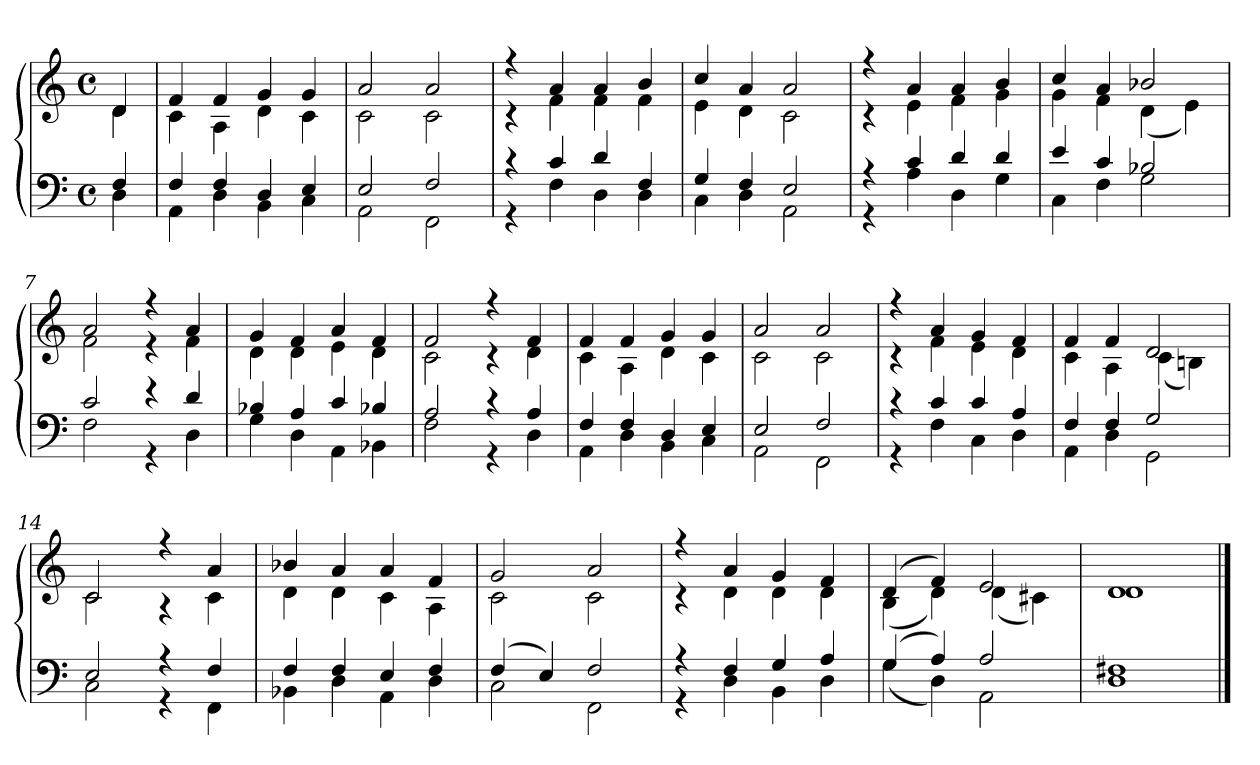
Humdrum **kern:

**kern	**kern
*part1	*part1
*staff2	*staff1
*clefF4	*clefG2
*k[]	*k[]
*D:dor	*D:dor
*M4/4	*M4/4
*met(c)	*met(c)
=	=
*^	*^
4F	4D	4d	4d
=1	=1	=1	=1
4F	4AA	4f	4c
4F	4D	4f	4A
4D	4BB	4g	4d
4E	4C	4g	4c
=2	=2	=2	=2
2E	2AA	2a	2c
2F	2FF	2a	2c
=3	=3	=3	=3
4r	4r	4r	4r
4c	4F	4a	4f
4d	4D	4a	4f
4F	4D	4b	4f
=4	=4	=4	=4
4G	4C	4cc	4e
4F	4D	4a	4d
2E	2AA	2a	2c
=5	=5	=5	=5
4r	4r	4r	4r
4c	4A	4a	4e
4d	4D	4a	4f
4d	4G	4b	4g
=6	=6	=6	=6
4e	4C	4cc	4g
4c	4F	4a	4f
2B-X	2G	2b-X	(4d
.	.	.	4e)
=7	=7	=7	=7
2c	2F	2a	2f
4r	4r	4r	4r
4d	4D	4a	4f
=8	=8	=8	=8
4B-X	4G	4g	4d
4A	4D	4f	4d
4c	4AA	4a	4e
4B-X	4BB-X	4f	4d
=9	=9	=9	=9
2A	2F	2f	2c
4r	4r	4r	4r
4A	4D	4f	4d
=10	=10	=10	=10
4F	4AA	4f	4c
4F	4D	4f	4A
4D	4BB	4g	4d
4E	4C	4g	4c
=11	=11	=11	=11
2E	2AA	2a	2c
2F	2FF	2a	2c
=12	=12	=12	=12
4r	4r	4r	4r
4c	4F	4a	4f
4c	4C	4g	4e
4A	4D	4f	4d
=13	=13	=13	=13
4F	4AA	4f	4c
4F	4D	4f	4A
2G	2GG	2d	(4c
.	.	.	4Bn)
=14	=14	=14	=14
2E	2C	2c	2c
4r	4r	4r	4r
4F	4FF	4a	4c
=15	=15	=15	=15
4F	4BB-X	4b-X	4d
4F	4D	4a	4d
4E	4AA	4a	4c
4F	4D	4f	4A
=16	=16	=16	=16
(4F	2C	2g	2c
4E)	.	.	.
2F	2FF	2a	2c
=17	=17	=17	=17
4r	4r	4r	4r
4F	4D	4a	4d
4G	4BB	4g	4d
4A	4D	4f	4d
=18	=18	=18	=18
(4G	(4G	(4d	(4B
4A)	4D)	4f)	4d)
2A	2AA	2e	(4d
.	.	.	4c#X)
=19	=19	=19	=19
1F#i	1D	1d	1d
*v	*v	*	*
*	*v	*v
==	==
*-	*-
